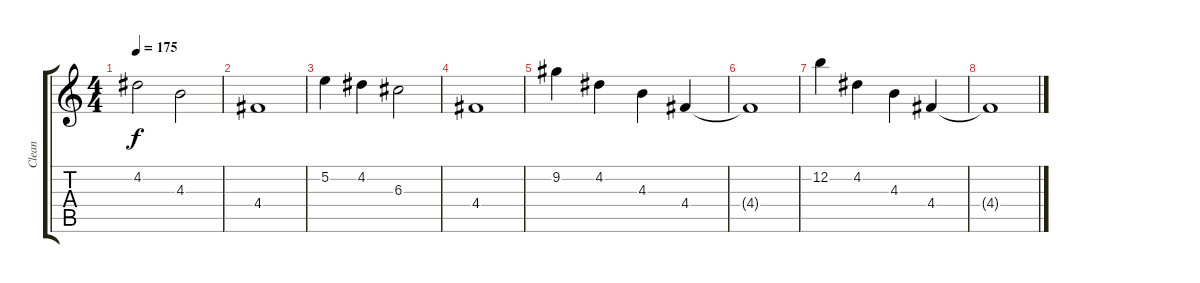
\track ("Clean" "Clean") {instrument electricguitarclean}
\staff {score tabs}
\tuning (E4 B3 G3 D3 A2 E2) {hide}
\ts (4 4)
\tempo 175
\clef g2
\ks c
4.2.2{dy f} 4.3.2 |
4.4.1 |
5.2.4 4.2.4 6.3.2 |
4.4.1 |
9.2.4 4.2.4 4.3.4 4.4.4 |
4.4{t}.1 |
12.2.4 4.2.4 4.3.4 4.4.4 |
4.4{t}.1
